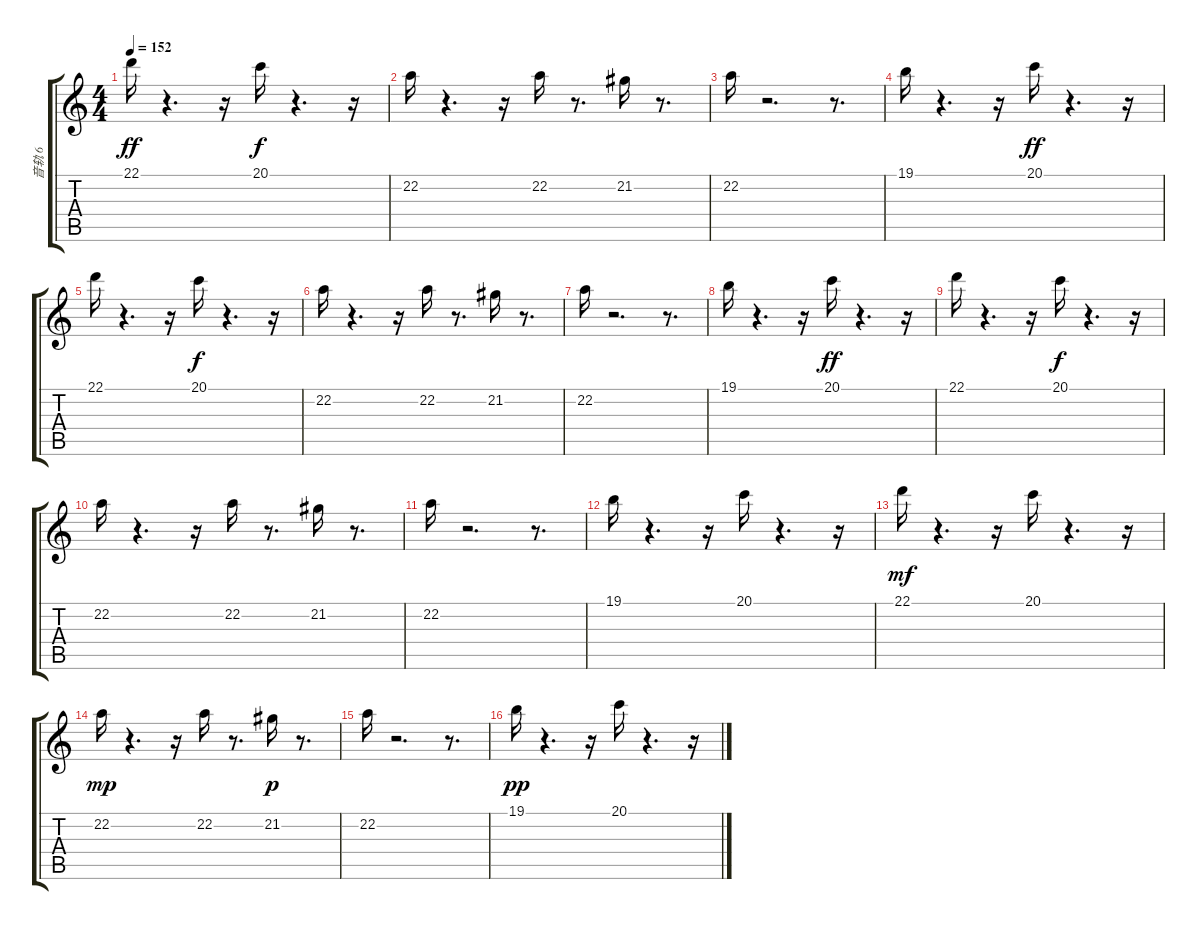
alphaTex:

\track ("音轨 6" "音轨 6") {instrument fx3crystal}
\staff {score tabs}
\tuning (E4 B3 G3 D3 A2 E2) {hide}
\ts (4 4)
\tempo 152
\clef g2
\ks c
22.1.16{dy ff} r.4{d} r.16 20.1.16{dy f} r.4{d} r.16 |
22.2.16 r.4{d} r.16 22.2.16 r.8{d} 21.2.16 r.8{d} |
22.2.16 r.2{d} r.8{d} |
19.1.16 r.4{d} r.16 20.1.16{dy ff} r.4{d} r.16 |
22.1.16 r.4{d} r.16 20.1.16{dy f} r.4{d} r.16 |
22.2.16 r.4{d} r.16 22.2.16 r.8{d} 21.2.16 r.8{d} |
22.2.16 r.2{d} r.8{d} |
19.1.16 r.4{d} r.16 20.1.16{dy ff} r.4{d} r.16 |
22.1.16 r.4{d} r.16 20.1.16{dy f} r.4{d} r.16 |
22.2.16 r.4{d} r.16 22.2.16 r.8{d} 21.2.16 r.8{d} |
22.2.16 r.2{d} r.8{d} |
19.1.16 r.4{d} r.16 20.1.16 r.4{d} r.16 |
22.1.16{dy mf} r.4{d} r.16 20.1.16 r.4{d} r.16 |
22.2.16{dy mp} r.4{d} r.16 22.2.16 r.8{d} 21.2.16{dy p} r.8{d} |
22.2.16 r.2{d} r.8{d} |
19.1.16{dy pp} r.4{d} r.16 20.1.16 r.4{d} r.16
